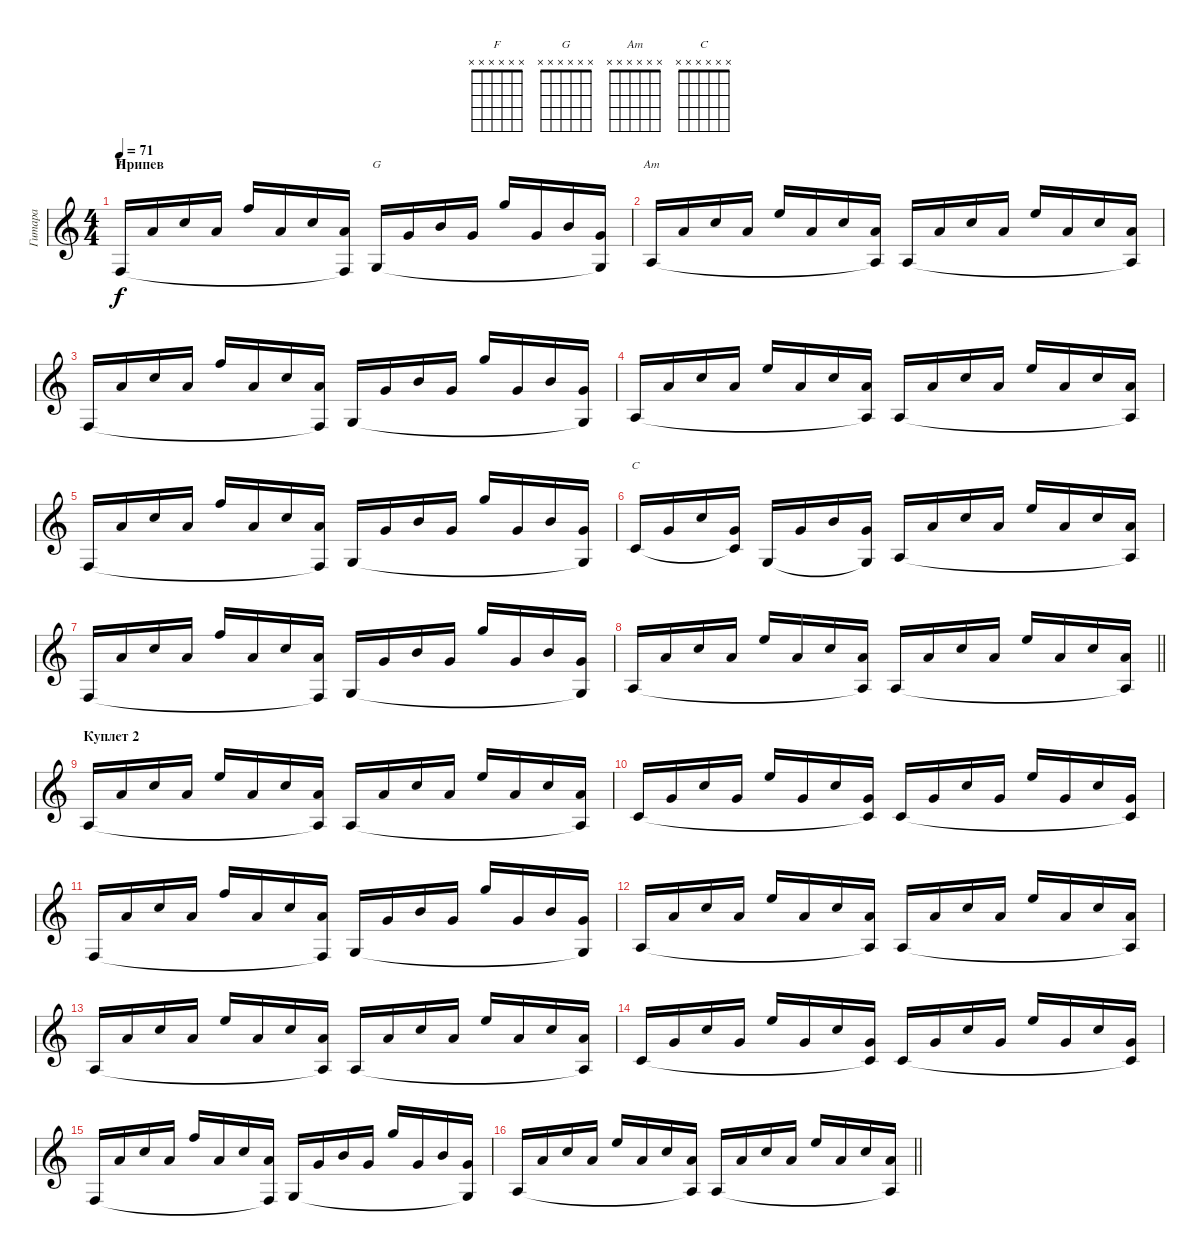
\track ("Гитара" "Гитара") {instrument acousticguitarsteel}
\staff {score}
\tuning (E4 B3 G3 D3 A2 E2) {hide}
\chord ("F" x x x x x x)
\chord ("G" x x x x x x)
\chord ("Am" x x x x x x)
\chord ("C" x x x x x x)
\ts (4 4)
\section ("" "Припев")
\tempo 71
\clef g2
\ks c
1.6.16{ch "F" dy f} 2.3.16 1.2.16 2.3.16 1.1.16 2.3.16 1.2.16 (2.3 1.6{t}).16 3.6.16{ch "G"} 0.3.16 0.2.16 0.3.16 3.1.16 0.3.16 0.2.16 (0.3 3.6{t}).16 |
0.5.16{ch "Am"} 2.3.16 1.2.16 2.3.16 0.1.16 2.3.16 1.2.16 (2.3 0.5{t}).16 0.5.16 2.3.16 1.2.16 2.3.16 0.1.16 2.3.16 1.2.16 (2.3 0.5{t}).16 |
1.6.16 2.3.16 1.2.16 2.3.16 1.1.16 2.3.16 1.2.16 (2.3 1.6{t}).16 3.6.16 0.3.16 0.2.16 0.3.16 3.1.16 0.3.16 0.2.16 (0.3 3.6{t}).16 |
0.5.16 2.3.16 1.2.16 2.3.16 0.1.16 2.3.16 1.2.16 (2.3 0.5{t}).16 0.5.16 2.3.16 1.2.16 2.3.16 0.1.16 2.3.16 1.2.16 (2.3 0.5{t}).16 |
1.6.16 2.3.16 1.2.16 2.3.16 1.1.16 2.3.16 1.2.16 (2.3 1.6{t}).16 3.6.16 0.3.16 0.2.16 0.3.16 3.1.16 0.3.16 0.2.16 (0.3 3.6{t}).16 |
3.5.16{ch "C"} 0.3.16 1.2.16 (0.3 3.5{t}).16 3.6.16 0.3.16 0.2.16 (0.3 3.6{t}).16 0.5.16 2.3.16 1.2.16 2.3.16 0.1.16 2.3.16 1.2.16 (2.3 0.5{t}).16 |
1.6.16 2.3.16 1.2.16 2.3.16 1.1.16 2.3.16 1.2.16 (2.3 1.6{t}).16 3.6.16 0.3.16 0.2.16 0.3.16 3.1.16 0.3.16 0.2.16 (0.3 3.6{t}).16 |
\barLineRight lightlight
0.5.16 2.3.16 1.2.16 2.3.16 0.1.16 2.3.16 1.2.16 (2.3 0.5{t}).16 0.5.16 2.3.16 1.2.16 2.3.16 0.1.16 2.3.16 1.2.16 (2.3 0.5{t}).16 |
\section ("" "Куплет 2")
0.5.16 2.3.16 1.2.16 2.3.16 0.1.16 2.3.16 1.2.16 (2.3 0.5{t}).16 0.5.16 2.3.16 1.2.16 2.3.16 0.1.16 2.3.16 1.2.16 (2.3 0.5{t}).16 |
3.5.16 0.3.16 1.2.16 0.3.16 0.1.16 0.3.16 1.2.16 (0.3 3.5{t}).16 3.5.16 0.3.16 1.2.16 0.3.16 0.1.16 0.3.16 1.2.16 (0.3 3.5{t}).16 |
1.6.16 2.3.16 1.2.16 2.3.16 1.1.16 2.3.16 1.2.16 (2.3 1.6{t}).16 3.6.16 0.3.16 0.2.16 0.3.16 3.1.16 0.3.16 0.2.16 (0.3 3.6{t}).16 |
0.5.16 2.3.16 1.2.16 2.3.16 0.1.16 2.3.16 1.2.16 (2.3 0.5{t}).16 0.5.16 2.3.16 1.2.16 2.3.16 0.1.16 2.3.16 1.2.16 (2.3 0.5{t}).16 |
0.5.16 2.3.16 1.2.16 2.3.16 0.1.16 2.3.16 1.2.16 (2.3 0.5{t}).16 0.5.16 2.3.16 1.2.16 2.3.16 0.1.16 2.3.16 1.2.16 (2.3 0.5{t}).16 |
3.5.16 0.3.16 1.2.16 0.3.16 0.1.16 0.3.16 1.2.16 (0.3 3.5{t}).16 3.5.16 0.3.16 1.2.16 0.3.16 0.1.16 0.3.16 1.2.16 (0.3 3.5{t}).16 |
1.6.16 2.3.16 1.2.16 2.3.16 1.1.16 2.3.16 1.2.16 (2.3 1.6{t}).16 3.6.16 0.3.16 0.2.16 0.3.16 3.1.16 0.3.16 0.2.16 (0.3 3.6{t}).16 |
\barLineRight lightlight
0.5.16 2.3.16 1.2.16 2.3.16 0.1.16 2.3.16 1.2.16 (2.3 0.5{t}).16 0.5.16 2.3.16 1.2.16 2.3.16 0.1.16 2.3.16 1.2.16 (2.3 0.5{t}).16
